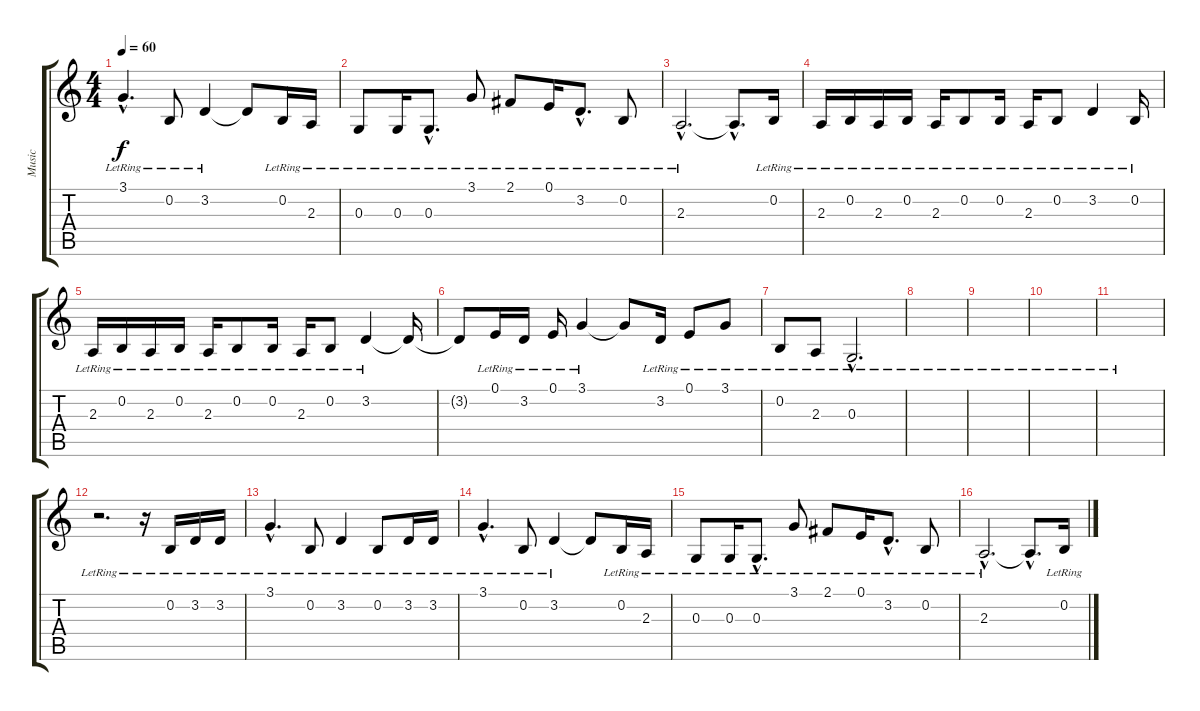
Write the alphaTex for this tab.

\track ("Music" "Music") {instrument orchestralharp}
\staff {score tabs}
\tuning (E4 B3 G3 D3 A2 E2) {hide}
\ts (4 4)
\tempo 60
\clef g2
\ks c
3.1{hac lr}.4{d dy f} 0.2{lr}.8 3.2{lr}.4 3.2{t}.8 0.2{lr}.16 2.3{lr}.16 |
0.3{lr}.8 0.3{lr}.16 0.3{hac lr}.8{d} 3.1{lr}.8 2.1{lr}.8 0.1{lr}.16 3.2{hac lr}.8{d} 0.2{lr}.8 |
2.3{hac lr}.2{d} 2.3{hac t}.8{d} 0.2{lr}.16 |
2.3{lr}.16 0.2{lr}.16 2.3{lr}.16 0.2{lr}.16 2.3{lr}.16 0.2{lr}.8 0.2{lr}.16 2.3{lr}.16 0.2{lr}.8 3.2{lr}.4 0.2{lr}.16 |
2.3{lr}.16 0.2{lr}.16 2.3{lr}.16 0.2{lr}.16 2.3{lr}.16 0.2{lr}.8 0.2{lr}.16 2.3{lr}.16 0.2{lr}.8 3.2{lr}.4 3.2{t}.16 |
3.2{t}.8 0.1{lr}.16 3.2{lr}.16 0.1{lr}.16 3.1{lr}.4 3.1{t}.8 3.2{lr}.16 0.1{lr}.8 3.1{lr}.8 |
0.2{lr}.8 2.3{lr}.8 0.3{hac lr}.2{d} |
|
|
|
|
r.2{d} r.16 0.2{lr}.16 3.2{lr}.16 3.2{lr}.16 |
3.1{hac lr}.4{d} 0.2{lr}.8 3.2{lr}.4 0.2{lr}.8 3.2{lr}.16 3.2{lr}.16 |
3.1{hac lr}.4{d} 0.2{lr}.8 3.2{lr}.4 3.2{t}.8 0.2{lr}.16 2.3{lr}.16 |
0.3{lr}.8 0.3{lr}.16 0.3{hac lr}.8{d} 3.1{lr}.8 2.1{lr}.8 0.1{lr}.16 3.2{hac lr}.8{d} 0.2{lr}.8 |
2.3{hac lr}.2{d} 2.3{hac t}.8{d} 0.2{lr}.16
